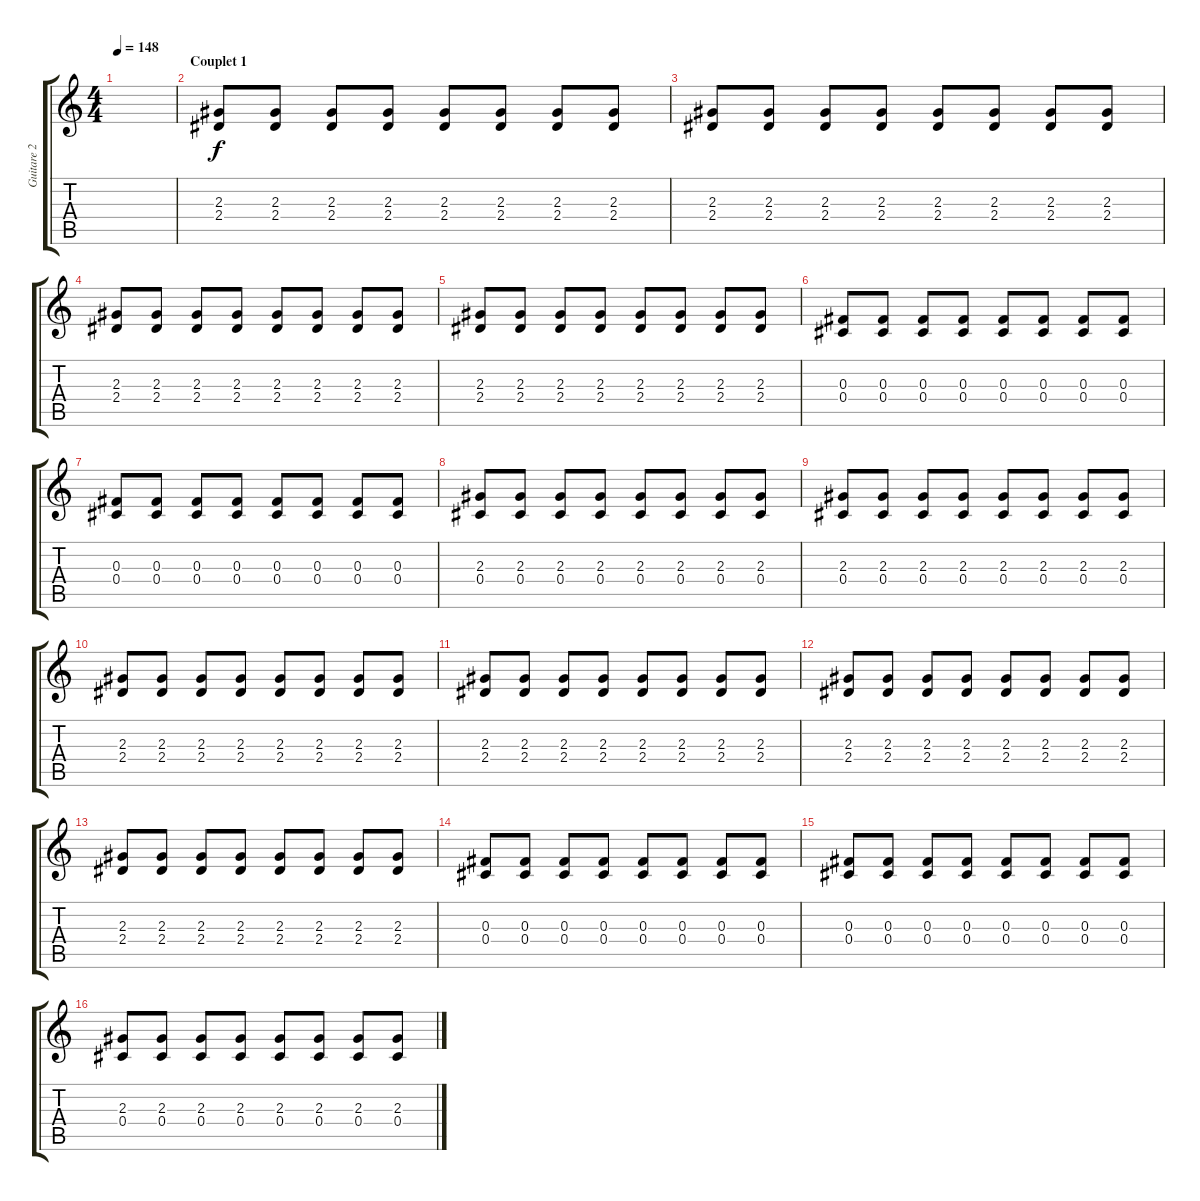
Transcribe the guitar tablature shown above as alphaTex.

\track ("Guitare 2" "Guitare 2") {instrument electricguitarmuted}
\staff {score tabs}
\tuning (Eb4 Bb3 Gb3 Db3 Ab2 Eb2) {hide}
\ts (4 4)
\tempo 148
\clef g2
\ks c
|
\section ("" "Couplet 1")
(2.3 2.4).8 (2.3 2.4).8 (2.3 2.4).8 (2.3 2.4).8 (2.3 2.4).8 (2.3 2.4).8 (2.3 2.4).8 (2.3 2.4).8 |
(2.3 2.4).8 (2.3 2.4).8 (2.3 2.4).8 (2.3 2.4).8 (2.3 2.4).8 (2.3 2.4).8 (2.3 2.4).8 (2.3 2.4).8 |
(2.3 2.4).8 (2.3 2.4).8 (2.3 2.4).8 (2.3 2.4).8 (2.3 2.4).8 (2.3 2.4).8 (2.3 2.4).8 (2.3 2.4).8 |
(2.3 2.4).8 (2.3 2.4).8 (2.3 2.4).8 (2.3 2.4).8 (2.3 2.4).8 (2.3 2.4).8 (2.3 2.4).8 (2.3 2.4).8 |
(0.3 0.4).8 (0.3 0.4).8 (0.3 0.4).8 (0.3 0.4).8 (0.3 0.4).8 (0.3 0.4).8 (0.3 0.4).8 (0.3 0.4).8 |
(0.3 0.4).8 (0.3 0.4).8 (0.3 0.4).8 (0.3 0.4).8 (0.3 0.4).8 (0.3 0.4).8 (0.3 0.4).8 (0.3 0.4).8 |
(2.3 0.4).8 (2.3 0.4).8 (2.3 0.4).8 (2.3 0.4).8 (2.3 0.4).8 (2.3 0.4).8 (2.3 0.4).8 (2.3 0.4).8 |
(2.3 0.4).8 (2.3 0.4).8 (2.3 0.4).8 (2.3 0.4).8 (2.3 0.4).8 (2.3 0.4).8 (2.3 0.4).8 (2.3 0.4).8 |
(2.3 2.4).8 (2.3 2.4).8 (2.3 2.4).8 (2.3 2.4).8 (2.3 2.4).8 (2.3 2.4).8 (2.3 2.4).8 (2.3 2.4).8 |
(2.3 2.4).8 (2.3 2.4).8 (2.3 2.4).8 (2.3 2.4).8 (2.3 2.4).8 (2.3 2.4).8 (2.3 2.4).8 (2.3 2.4).8 |
(2.3 2.4).8 (2.3 2.4).8 (2.3 2.4).8 (2.3 2.4).8 (2.3 2.4).8 (2.3 2.4).8 (2.3 2.4).8 (2.3 2.4).8 |
(2.3 2.4).8 (2.3 2.4).8 (2.3 2.4).8 (2.3 2.4).8 (2.3 2.4).8 (2.3 2.4).8 (2.3 2.4).8 (2.3 2.4).8 |
(0.3 0.4).8 (0.3 0.4).8 (0.3 0.4).8 (0.3 0.4).8 (0.3 0.4).8 (0.3 0.4).8 (0.3 0.4).8 (0.3 0.4).8 |
(0.3 0.4).8 (0.3 0.4).8 (0.3 0.4).8 (0.3 0.4).8 (0.3 0.4).8 (0.3 0.4).8 (0.3 0.4).8 (0.3 0.4).8 |
(2.3 0.4).8 (2.3 0.4).8 (2.3 0.4).8 (2.3 0.4).8 (2.3 0.4).8 (2.3 0.4).8 (2.3 0.4).8 (2.3 0.4).8
